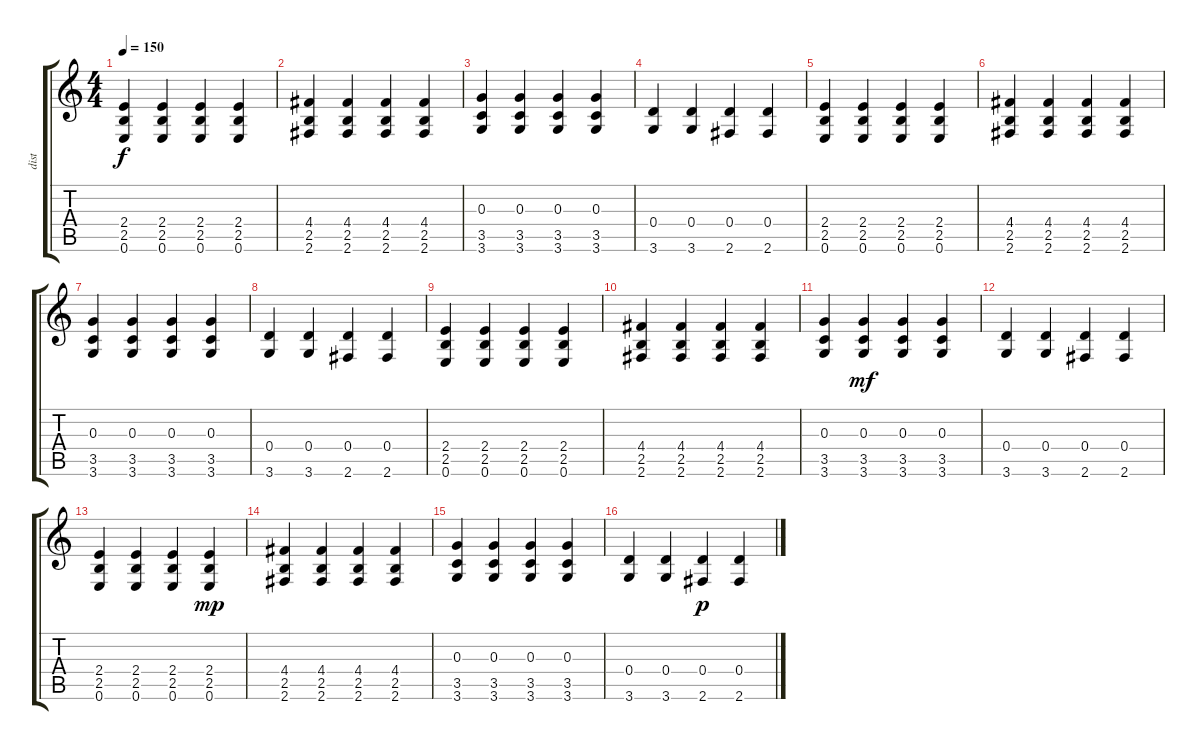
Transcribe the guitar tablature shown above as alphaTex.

\track ("dist" "dist") {instrument distortionguitar}
\staff {score tabs}
\tuning (E4 B3 G3 D3 A2 E2) {hide}
\ts (4 4)
\tempo 150
\clef g2
\ks c
(2.4 2.5 0.6).4{dy f} (2.4 2.5 0.6).4 (2.4 2.5 0.6).4 (2.4 2.5 0.6).4 |
(4.4 2.5 2.6).4 (4.4 2.5 2.6).4 (4.4 2.5 2.6).4 (4.4 2.5 2.6).4 |
(0.3 3.5 3.6).4 (0.3 3.5 3.6).4 (0.3 3.5 3.6).4 (0.3 3.5 3.6).4 |
(0.4 3.6).4 (0.4 3.6).4 (0.4 2.6).4 (0.4 2.6).4 |
(2.4 2.5 0.6).4 (2.4 2.5 0.6).4 (2.4 2.5 0.6).4 (2.4 2.5 0.6).4 |
(4.4 2.5 2.6).4 (4.4 2.5 2.6).4 (4.4 2.5 2.6).4 (4.4 2.5 2.6).4 |
(0.3 3.5 3.6).4 (0.3 3.5 3.6).4 (0.3 3.5 3.6).4 (0.3 3.5 3.6).4 |
(0.4 3.6).4 (0.4 3.6).4 (0.4 2.6).4 (0.4 2.6).4 |
(2.4 2.5 0.6).4 (2.4 2.5 0.6).4 (2.4 2.5 0.6).4 (2.4 2.5 0.6).4 |
(4.4 2.5 2.6).4 (4.4 2.5 2.6).4 (4.4 2.5 2.6).4 (4.4 2.5 2.6).4 |
(0.3 3.5 3.6).4 (0.3 3.5 3.6).4{dy mf} (0.3 3.5 3.6).4 (0.3 3.5 3.6).4 |
(0.4 3.6).4 (0.4 3.6).4 (0.4 2.6).4 (0.4 2.6).4 |
(2.4 2.5 0.6).4 (2.4 2.5 0.6).4 (2.4 2.5 0.6).4 (2.4 2.5 0.6).4{dy mp} |
(4.4 2.5 2.6).4 (4.4 2.5 2.6).4 (4.4 2.5 2.6).4 (4.4 2.5 2.6).4 |
(0.3 3.5 3.6).4 (0.3 3.5 3.6).4 (0.3 3.5 3.6).4 (0.3 3.5 3.6).4 |
(0.4 3.6).4 (0.4 3.6).4 (0.4 2.6).4{dy p} (0.4 2.6).4
